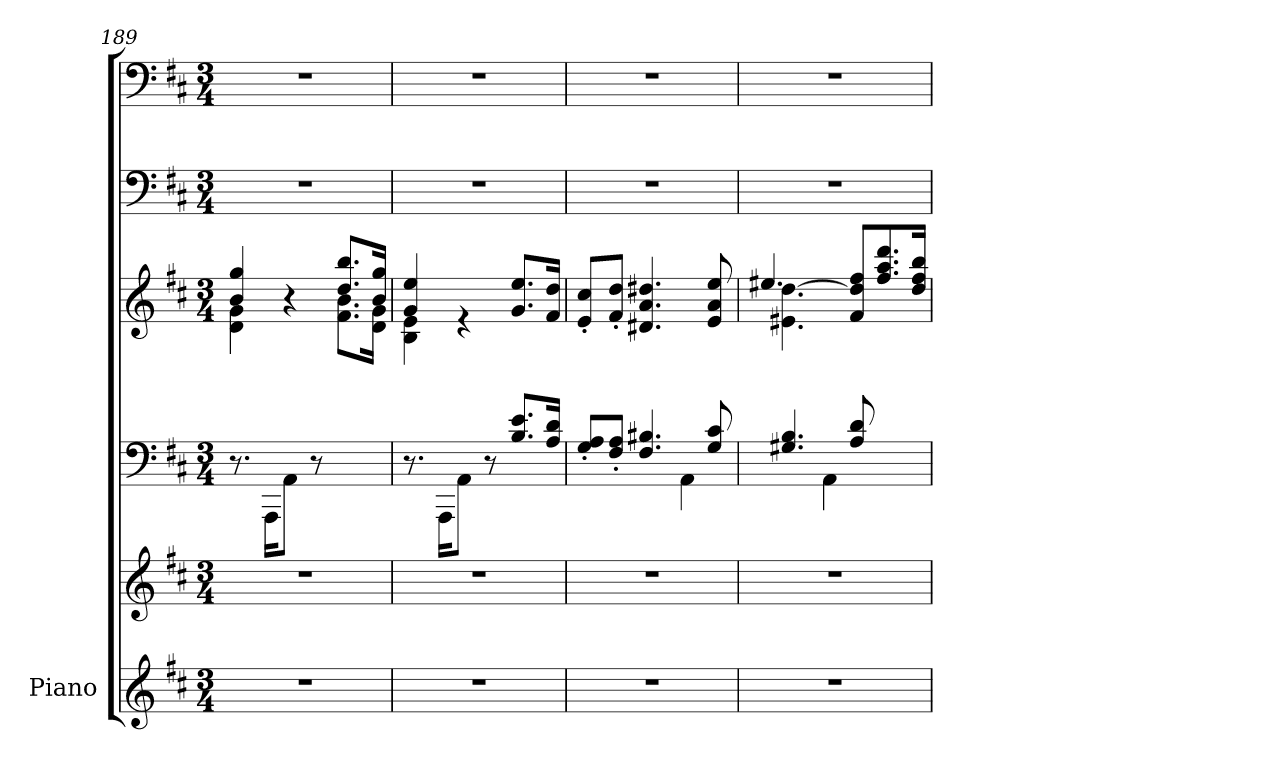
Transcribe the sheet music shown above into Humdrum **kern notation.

**kern	**kern	**kern	**kern	**kern	**kern
*part1	*part1	*part1	*part1	*part1	*part1
*staff6	*staff5	*staff4	*staff3	*staff2	*staff1
*I"Piano	*	*	*	*	*
*I'Pno.	*	*	*	*	*
*clefG2	*clefG2	*clefF4	*clefG2	*clefF4	*clefF4
*k[f#c#]	*k[f#c#]	*k[f#c#]	*k[f#c#]	*k[f#c#]	*k[f#c#]
*M3/4	*M3/4	*M3/4	*M3/4	*M3/4	*M3/4
=189	=189	=189	=189	=189	=189
*	*	*	*^	*	*
2.r	2.r	8.r	4d\ 4g\	4b/ 4gg/	2.r	2.r
.	.	16AAA\KL	.	.	.	.
.	.	8AA\J	4ryy	4r	.	.
.	.	8r	.	.	.	.
.	.	4ryy	8.f#\ 8.b\L	8.dd/ 8.bb/L	.	.
.	.	.	16d\ 16g\Jk	16b/ 16gg/Jk	.	.
=190	=190	=190	=190	=190	=190	=190
2.r	2.r	8.r	4B\ 4e\	4g/ 4ee/	2.r	2.r
.	.	16AAA\KL	.	.	.	.
.	.	8AA\J	2ryy	4re	.	.
.	.	8r	.	.	.	.
.	.	8.B/ 8.e/L	.	8.g/ 8.ee/L	.	.
.	.	16A/ 16d/Jk	.	16f#/ 16dd/Jk	.	.
*	*	*	*v	*v	*	*
!!LO:LB:g=z
=191	=191	=191	=191	=191	=191
*	*	*^	*	*	*
2.r	2.r	8G/' 8A/'L	2ryy	8e/' 8cc#/'L	2.r	2.r
.	.	8F#/' 8A/'J	.	8f#/' 8dd/'J	.	.
.	.	4.F#/ 4.B#X/	.	4.d#X/ 4.a/ 4.dd#X/	.	.
.	.	.	4AA\	.	.	.
.	.	8G/ 8c#/	.	8e/ 8a/ 8ee/	.	.
=192	=192	=192	=192	=192	=192	=192
*	*	*	*	*^	*	*
*	*	*	*	*	*^	*	*
2.r	2.r	4.G#X/ 4.B/	4ryy	4.e#X\ [4.dd\	2ryy	4.ee#X/	2.r	2.r
.	.	.	4AA\	.	.	.	.	.
.	.	8A/ 8d/L	.	8ryy	.	8f#/ 8dd/] 8ff#/L	.	.
.	.	4ryy	4ryy	4ryy	8.f#\ 8.a\ 8.dd\	8.ff#/ 8.aa/ 8.ddd/	.	.
.	.	.	.	.	16d\ 16f#\ 16b\Jk	16dd/ 16ff#/ 16bb/Jk	.	.
*	*	*v	*v	*	*	*	*	*
*	*	*	*v	*v	*v	*	*
=	=	=	=	=	=
*-	*-	*-	*-	*-	*-
